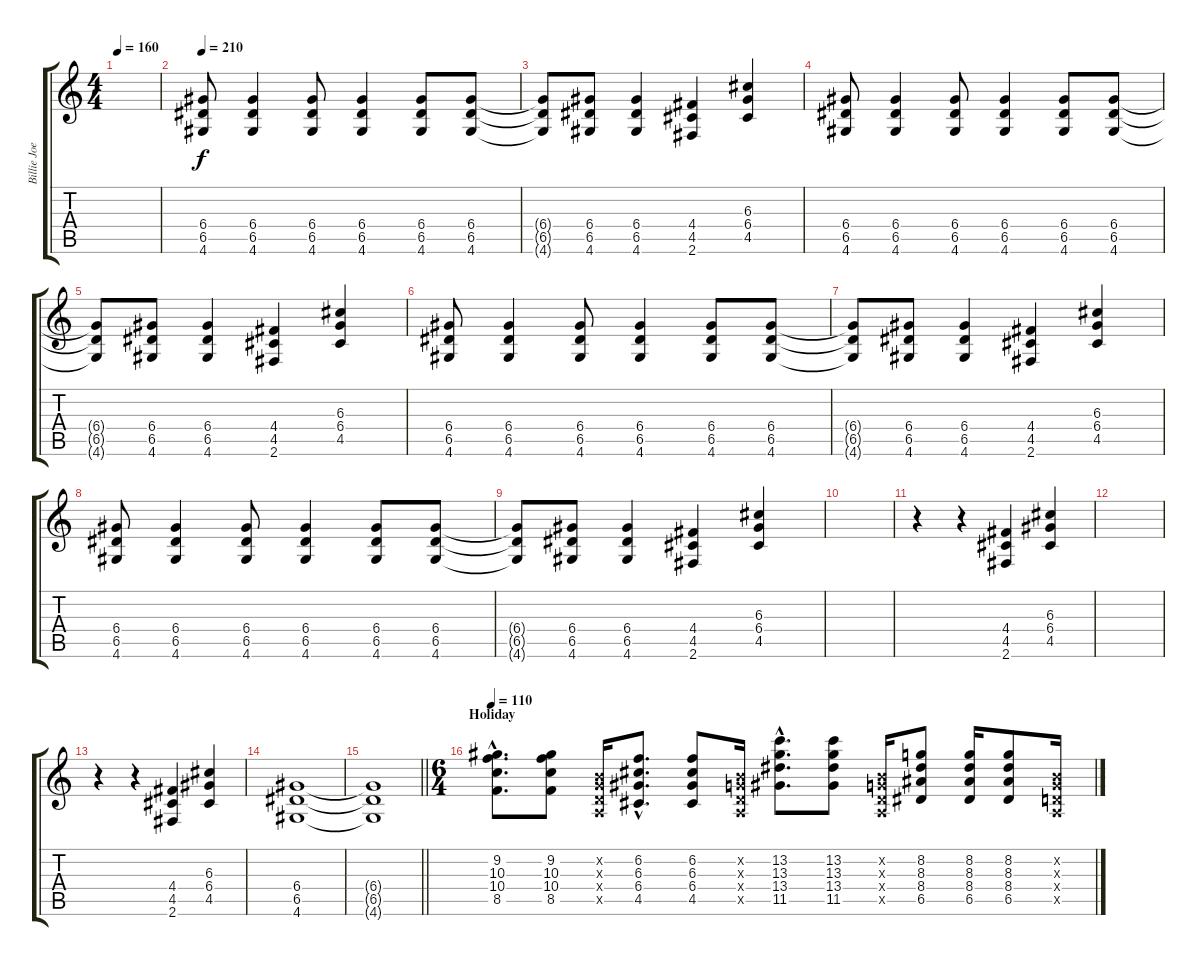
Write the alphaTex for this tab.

\track ("Billie Joe" "Billie Joe") {instrument distortionguitar}
\staff {score tabs}
\tuning (E4 B3 G3 D3 A2 E2) {hide}
\ts (4 4)
\tempo 160
\clef g2
\ks c
|
\tempo 210
(6.4 6.5 4.6).8 (6.4 6.5 4.6).4 (6.4 6.5 4.6).8 (6.4 6.5 4.6).4 (6.4 6.5 4.6).8 (6.4 6.5 4.6).8 |
(6.4{t} 6.5{t} 4.6{t}).8 (6.4 6.5 4.6).8 (6.4 6.5 4.6).4 (4.4 4.5 2.6).4 (6.3 6.4 4.5).4 |
(6.4 6.5 4.6).8 (6.4 6.5 4.6).4 (6.4 6.5 4.6).8 (6.4 6.5 4.6).4 (6.4 6.5 4.6).8 (6.4 6.5 4.6).8 |
(6.4{t} 6.5{t} 4.6{t}).8 (6.4 6.5 4.6).8 (6.4 6.5 4.6).4 (4.4 4.5 2.6).4 (6.3 6.4 4.5).4 |
(6.4 6.5 4.6).8 (6.4 6.5 4.6).4 (6.4 6.5 4.6).8 (6.4 6.5 4.6).4 (6.4 6.5 4.6).8 (6.4 6.5 4.6).8 |
(6.4{t} 6.5{t} 4.6{t}).8 (6.4 6.5 4.6).8 (6.4 6.5 4.6).4 (4.4 4.5 2.6).4 (6.3 6.4 4.5).4 |
(6.4 6.5 4.6).8 (6.4 6.5 4.6).4 (6.4 6.5 4.6).8 (6.4 6.5 4.6).4 (6.4 6.5 4.6).8 (6.4 6.5 4.6).8 |
(6.4{t} 6.5{t} 4.6{t}).8 (6.4 6.5 4.6).8 (6.4 6.5 4.6).4 (4.4 4.5 2.6).4 (6.3 6.4 4.5).4 |
|
r.4 r.4 (4.4 4.5 2.6).4 (6.3 6.4 4.5).4 |
|
r.4 r.4 (4.4 4.5 2.6).4 (6.3 6.4 4.5).4 |
(6.4 6.5 4.6).1 |
\barLineRight lightlight
(6.4{t} 6.5{t} 4.6{t}).1 |
\ts (6 4)
\section ("" "Holiday")
\tempo 110
(9.2{hac} 10.3{hac} 10.4{hac} 8.5{hac}).8{d volume 16} (9.2 10.3 10.4 8.5).8 (0.2{x} 0.3{x} 0.4{x} 0.5{x}).16 (6.2{hac} 6.3{hac} 6.4{hac} 4.5{hac}).8{d} (6.2 6.3 6.4 4.5).8 (0.2{x} 0.3{x} 0.4{x} 0.5{x}).16 (13.2{hac} 13.3{hac} 13.4{hac} 11.5{hac}).8{d} (13.2 13.3 13.4 11.5).8 (0.2{x} 0.3{x} 0.4{x} 0.5{x}).16 (8.2 8.3 8.4 6.5).8 (8.2 8.3 8.4 6.5).16 (8.2 8.3 8.4 6.5).8 (0.2{x} 0.3{x} 0.4{x} 0.5{x}).16
